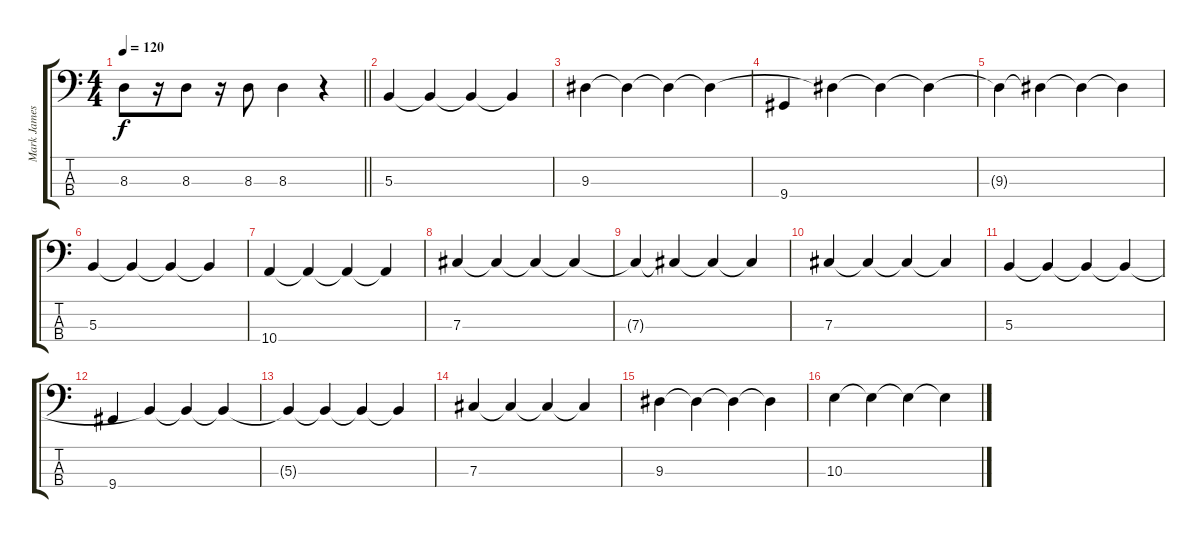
\track ("Mark James (Bass)" "Mark James") {instrument electricbassfinger}
\staff {score tabs}
\tuning (E2 B1 Gb1 B0) {hide}
\ts (4 4)
\tempo 120
\clef f4
\barLineRight lightlight
\ks c
8.3.8{dy f} r.16 8.3.8 r.16 8.3.8 8.3.4 r.4 |
5.3.4 5.3{t}.4 5.3{t}.4 5.3{t}.4 |
9.3.4 9.3{t}.4 9.3{t}.4 9.3{t}.4 |
9.4.4 9.3{t}.4 9.3{t}.4 9.3{t}.4 |
9.3{t}.4 9.3{t}.4 9.3{t}.4 9.3{t}.4 |
5.3.4 5.3{t}.4 5.3{t}.4 5.3{t}.4 |
10.4.4 10.4{t}.4 10.4{t}.4 10.4{t}.4 |
7.3.4 7.3{t}.4 7.3{t}.4 7.3{t}.4 |
7.3{t}.4 7.3{t}.4 7.3{t}.4 7.3{t}.4 |
7.3.4 7.3{t}.4 7.3{t}.4 7.3{t}.4 |
5.3.4 5.3{t}.4 5.3{t}.4 5.3{t}.4 |
9.4.4 5.3{t}.4 5.3{t}.4 5.3{t}.4 |
5.3{t}.4 5.3{t}.4 5.3{t}.4 5.3{t}.4 |
7.3.4 7.3{t}.4 7.3{t}.4 7.3{t}.4 |
9.3.4 9.3{t}.4 9.3{t}.4 9.3{t}.4 |
10.3.4 10.3{t}.4 10.3{t}.4 10.3{t}.4
